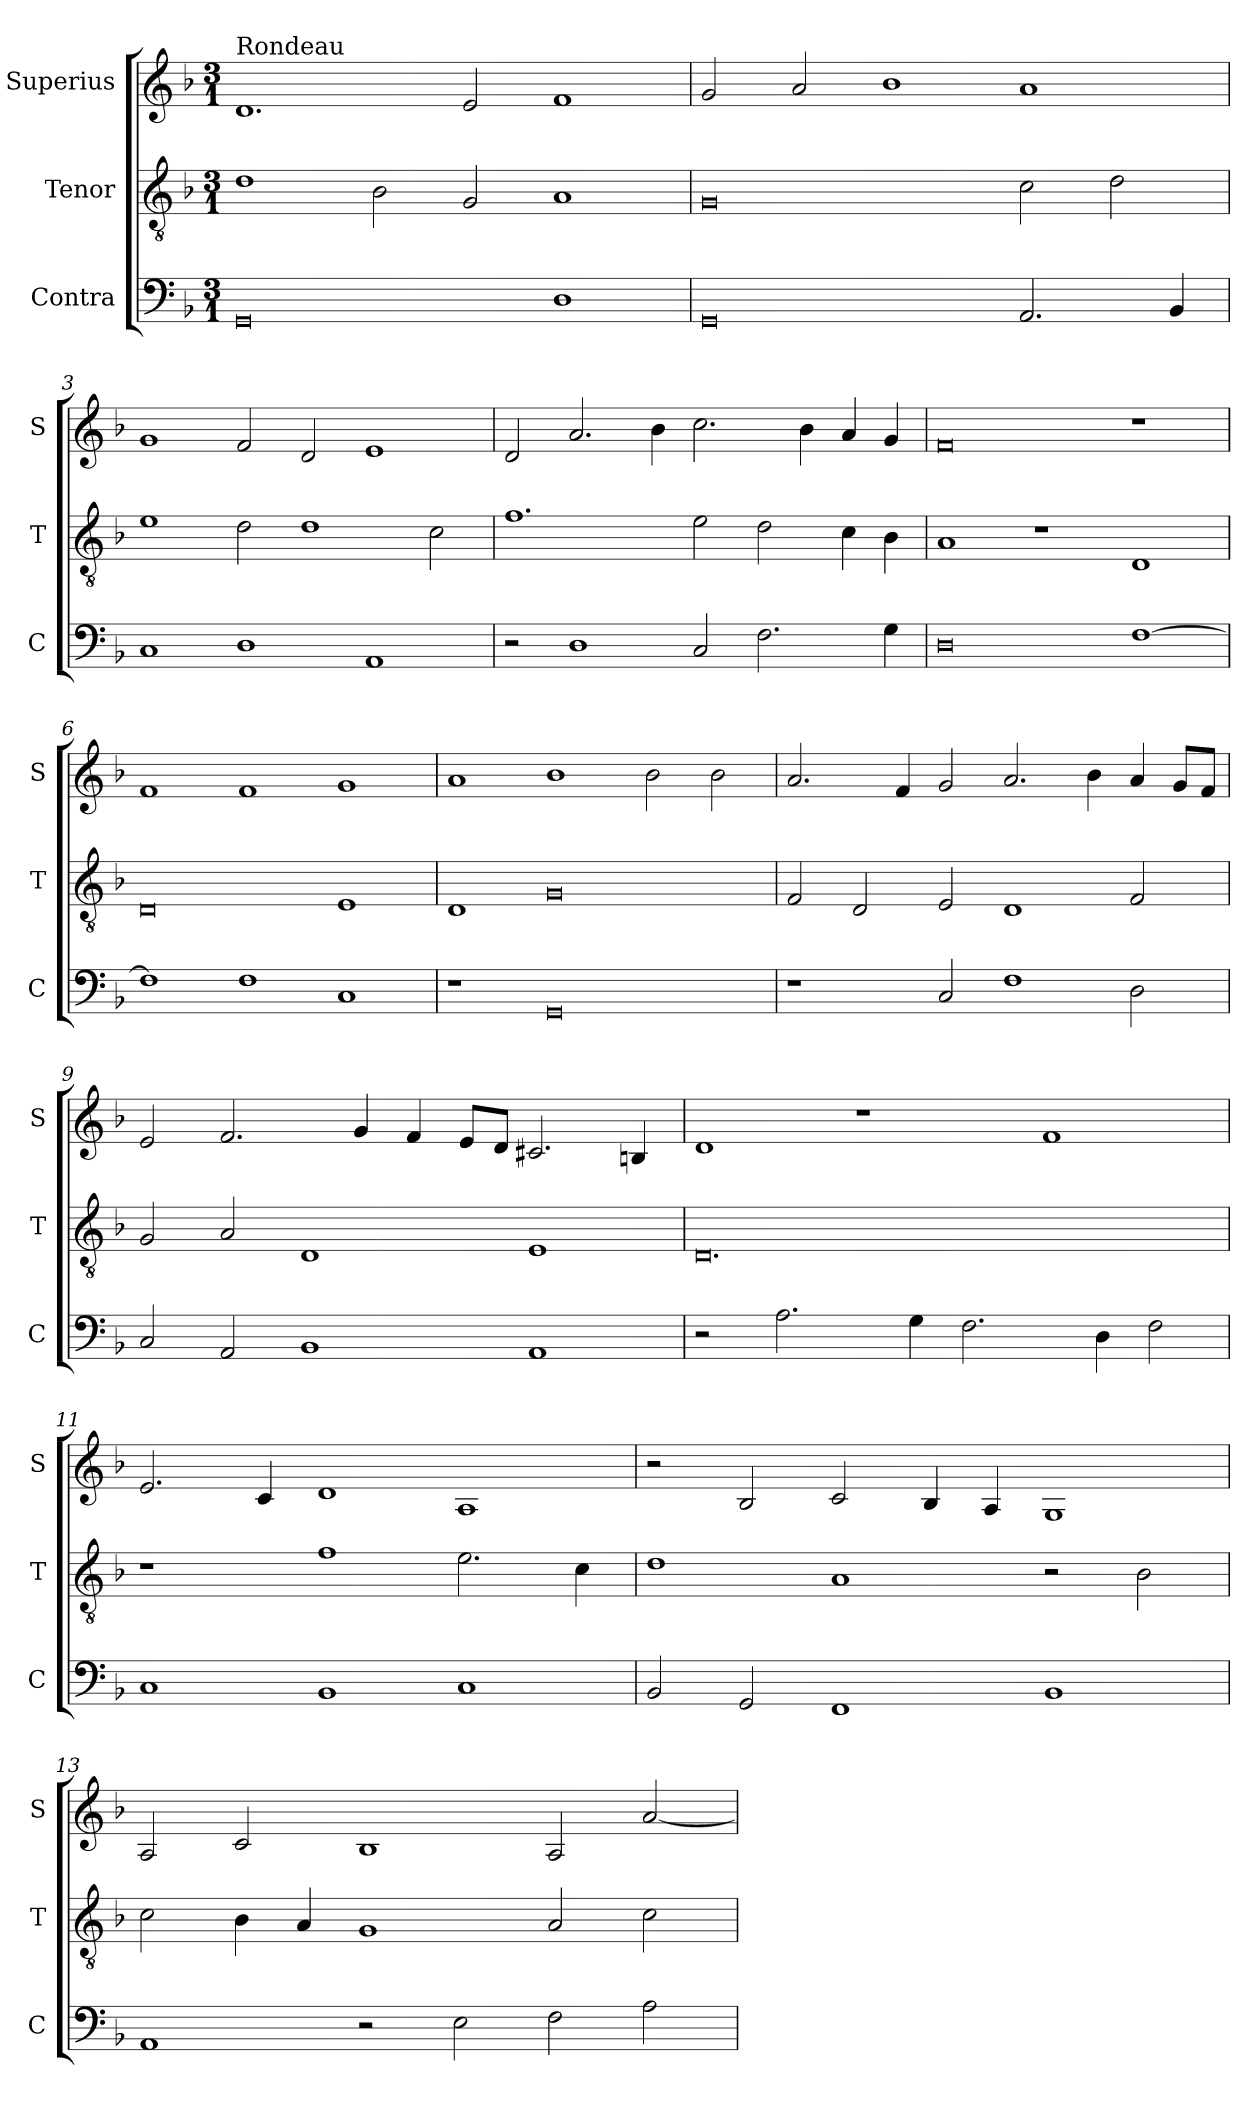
**kern	**kern	**kern
*part3	*part2	*part1
*staff3	*staff2	*staff1
*I"Contra	*I"Tenor	*I"Superius
*I'C	*I'T	*I'S
*clefF4	*clefGv2	*clefG2
*k[b-]	*k[b-]	*k[b-]
*M3/1	*M3/1	*M3/1
=1	=1	=1
!	!	!LO:TX:a:t=Rondeau
0GG	1d	1.d
.	2B-\	.
.	2G/	2e/
1D	1A	1f
=2	=2	=2
0GG	0G	2g/
.	.	2a/
.	.	1b-
2.AA/	2c\	1a
.	2d\	.
4BB-/	.	.
=3	=3	=3
1C	1e	1g
1D	2d\	2f/
.	1d	2d/
1AA	.	1e
.	2c\	.
=4	=4	=4
2r	1.f	2d/
1D	.	2.a/
.	.	4b-\
2C/	2e\	2.cc\
2.F\	2d\	.
.	.	4b-\
.	4c\	4a/
4G\	4B-\	4g/
=5	=5	=5
0D	1A	0f
.	1r	.
[1F	1D	1r
=6	=6	=6
1F]	0D	1f
1F	.	1f
1C	1E	1g
=7	=7	=7
1r	1D	1a
0GG	0G	1b-
.	.	2b-\
.	.	2b-\
=8	=8	=8
1r	2F/	2.a/
.	2D/	.
.	.	4f/
2C/	2E/	2g/
1F	1D	2.a/
.	.	4b-\
2D\	2F/	4a/
.	.	8g/L
.	.	8f/J
=9	=9	=9
2C/	2G/	2e/
2AA/	2A/	2.f/
1BB-	1D	.
.	.	4g/
.	.	4f/
.	.	8e/L
.	.	8d/J
1AA	1E	2.c#X/
.	.	4Bn/
=10	=10	=10
2r	0.D	1d
2.A\	.	.
.	.	1r
4G\	.	.
2.F\	.	.
.	.	1f
4D\	.	.
2F\	.	.
=11	=11	=11
1C	1r	2.e/
.	.	4c/
1BB-	1f	1d
1C	2.e\	1A
.	4c\	.
=12	=12	=12
2BB-/	1d	2r
2GG/	.	2B-/
1FF	1A	2c/
.	.	4B-/
.	.	4A/
1BB-	2r	1G
.	2B-\	.
=13	=13	=13
1AA	2c\	2A/
.	4B-\	2c/
.	4A/	.
2r	1G	1B-
2E\	.	.
2F\	2A/	2A/
2A\	2c\	[2a/
=	=	=
*-	*-	*-
